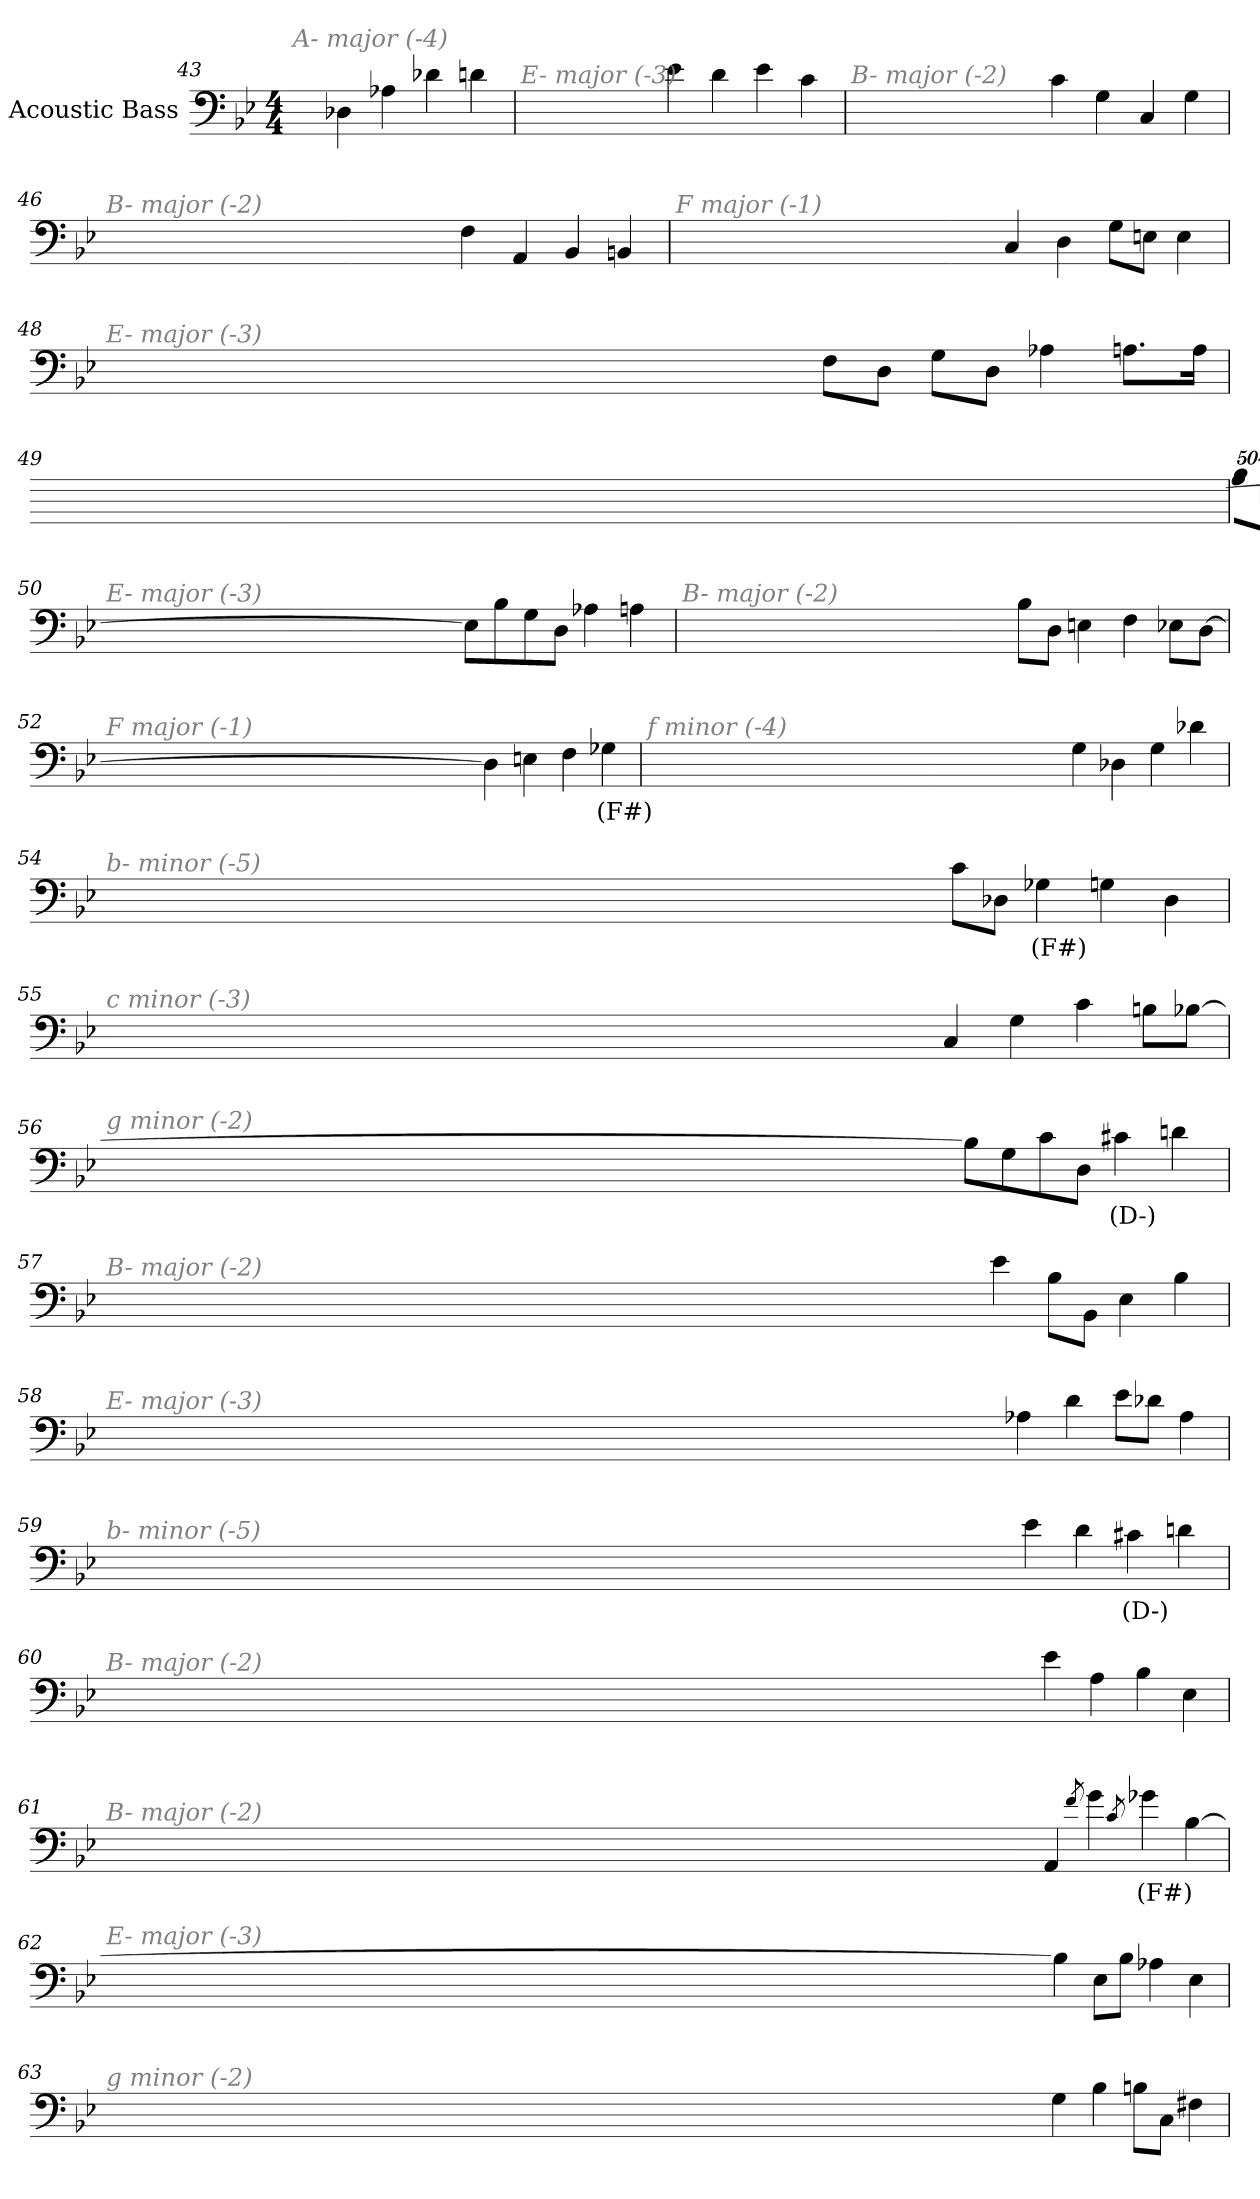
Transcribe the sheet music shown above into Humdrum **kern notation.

**kern	**text
*part1	*part1
*staff1	*staff1
*I"Acoustic Bass	*
*clefF4	*
*ITrd7c12	*
*k[b-e-]	*
*B-:	*
*M4/4	*
=43	=43
!LO:TX:i:color=#808080:t=A- major (-4)	!
4DD-X	.
4AA-X	.
4D-X	.
4Dn	.
=44	=44
!LO:TX:i:color=#808080:t=E- major (-3)	!
4E-	.
4D	.
4E-	.
4C	.
=45	=45
!LO:TX:i:color=#808080:t=B- major (-2)	!
4C	.
4GG	.
4CC	.
4GG	.
=46	=46
!LO:TX:i:color=#808080:t=B- major (-2)	!
4FF	.
4AAA	.
4BBB-	.
4BBBn	.
=47	=47
!LO:TX:i:color=#808080:t=F major (-1)	!
4CC	.
4DD	.
8GGL	.
8EEnJ	.
4EE	.
=48	=48
!LO:TX:i:color=#808080:t=E- major (-3)	!
8FFL	.
8DDJ	.
8GGL	.
8DDJ	.
4AA-X	.
8.AAnL	.
16AAJ	.
=49	=49
!LO:TX:i:color=#808080:t=B- major (-2)	!
!LO:N:vis=8	!
40320%3347BB-L	.
!LO:N:vis=8	!
40320%3347AA	.
!LO:N:vis=8	!
40320%3347EEnJ	.
!LO:N:vis=1024	!
[13440%13BBB-	.
8BBB-_	.
16BBB-_	.
32BBB-_	.
!LO:N:vis=1024%31	!
13440%407BBB-]	.
4FF	.
8BB-L	.
[8EE-XJ	.
=50	=50
!LO:TX:i:color=#808080:t=E- major (-3)	!
8EE-L]	.
8BB-	.
8GG	.
8DDJ	.
4AA-X	.
4AAn	.
=51	=51
!LO:TX:i:color=#808080:t=B- major (-2)	!
8BB-L	.
8DDJ	.
4EEn	.
4FF	.
8EE-XL	.
[8DDJ	.
=52	=52
!LO:TX:i:color=#808080:t=F major (-1)	!
4DD]	.
4EEn	.
4FF	.
4GG-Xi	(F#)
=53	=53
!LO:TX:i:color=#808080:t=f minor (-4)	!
4GG	.
4DD-X	.
4GG	.
4D-X	.
=54	=54
!LO:TX:i:color=#808080:t=b- minor (-5)	!
8CL	.
8DD-XJ	.
4GG-Xi	(F#)
4GG	.
4DD-	.
=55	=55
!LO:TX:i:color=#808080:t=c minor (-3)	!
4CC	.
4GG	.
4C	.
8BBnL	.
[8BB-XJ	.
=56	=56
!LO:TX:i:color=#808080:t=g minor (-2)	!
8BB-L]	.
8GG	.
8C	.
8DDJ	.
4C#Xi	(D-)
4Dn	.
=57	=57
!LO:TX:i:color=#808080:t=B- major (-2)	!
4E-	.
8BB-L	.
8BBB-J	.
4EE-	.
4BB-	.
=58	=58
!LO:TX:i:color=#808080:t=E- major (-3)	!
4AA-X	.
4D	.
8E-L	.
8D-XJ	.
4AA-	.
=59	=59
!LO:TX:i:color=#808080:t=b- minor (-5)	!
4E-	.
4D	.
4C#Xj	(D-)
4Dn	.
=60	=60
!LO:TX:i:color=#808080:t=B- major (-2)	!
4E-	.
4AA	.
4BB-	.
4EE-	.
=61	=61
!LO:TX:i:color=#808080:t=B- major (-2)	!
4AAA	.
8qF	.
4G	.
8qC	.
4G-Xi	(F#)
[4BB-	.
=62	=62
!LO:TX:i:color=#808080:t=E- major (-3)	!
4BB-]	.
8EE-L	.
8BB-J	.
4AA-X	.
4EE-	.
=63	=63
!LO:TX:i:color=#808080:t=g minor (-2)	!
4GG	.
4BB-	.
8BBnL	.
8CCJ	.
4FF#X	.
=	=
*-	*-
